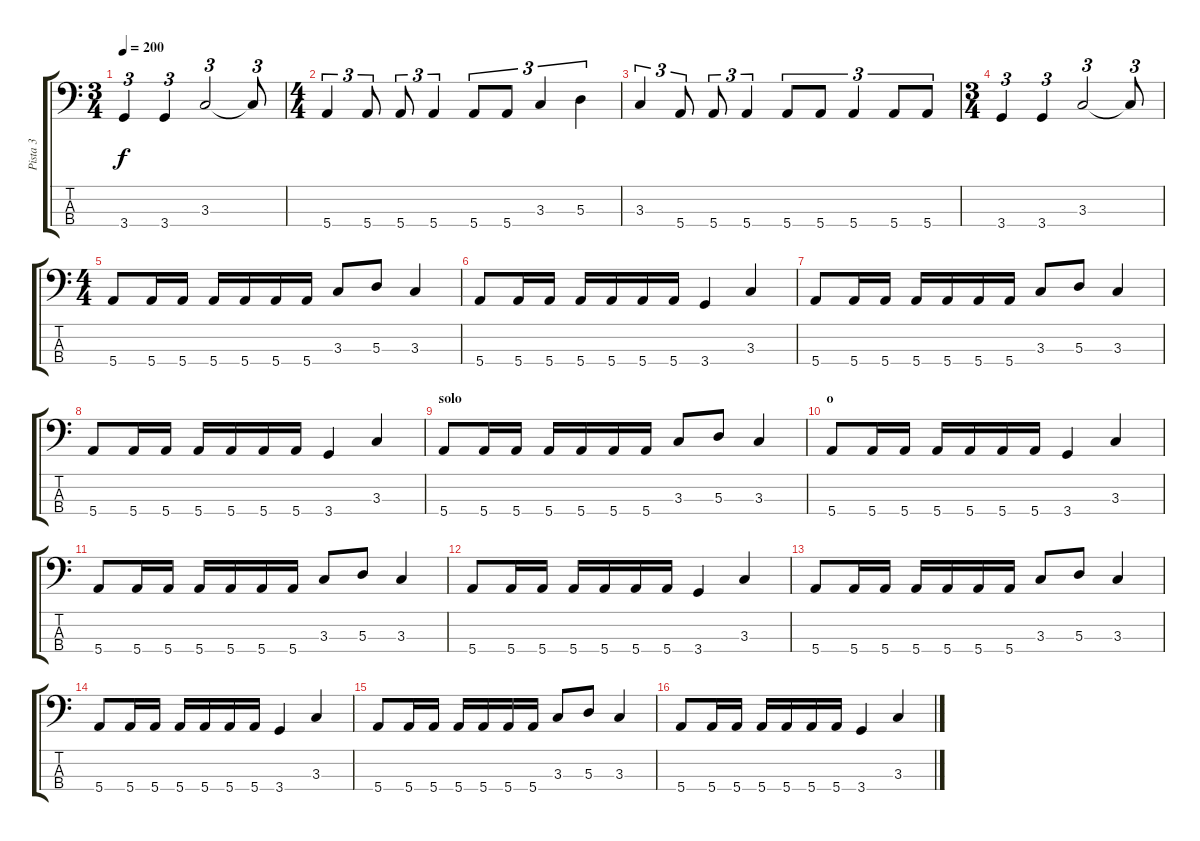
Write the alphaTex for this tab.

\track ("Pista 3" "Pista 3") {instrument electricbassfinger}
\staff {score tabs}
\tuning (G2 D2 A1 E1) {hide}
\ts (3 4)
\tempo 200
\clef f4
\ks c
3.4.4{tu (3 2) dy f} 3.4.4{tu (3 2)} 3.3.2{tu (3 2)} 3.3{t}.8{tu (3 2)} |
\ts (4 4)
5.4.4{tu (3 2)} 5.4.8{tu (3 2)} 5.4.8{tu (3 2)} 5.4.4{tu (3 2)} 5.4.8{tu (3 2)} 5.4.8{tu (3 2)} 3.3.4{tu (3 2)} 5.3.4{tu (3 2)} |
3.3.4{tu (3 2)} 5.4.8{tu (3 2)} 5.4.8{tu (3 2)} 5.4.4{tu (3 2)} 5.4.8{tu (3 2)} 5.4.8{tu (3 2)} 5.4.4{tu (3 2)} 5.4.8{tu (3 2)} 5.4.8{tu (3 2)} |
\ts (3 4)
3.4.4{tu (3 2)} 3.4.4{tu (3 2)} 3.3.2{tu (3 2)} 3.3{t}.8{tu (3 2)} |
\ts (4 4)
5.4.8 5.4.16 5.4.16 5.4.16 5.4.16 5.4.16 5.4.16 3.3.8 5.3.8 3.3.4 |
5.4.8 5.4.16 5.4.16 5.4.16 5.4.16 5.4.16 5.4.16 3.4.4 3.3.4 |
5.4.8 5.4.16 5.4.16 5.4.16 5.4.16 5.4.16 5.4.16 3.3.8 5.3.8 3.3.4 |
5.4.8 5.4.16 5.4.16 5.4.16 5.4.16 5.4.16 5.4.16 3.4.4 3.3.4 |
\section ("" "solo")
5.4.8 5.4.16 5.4.16 5.4.16 5.4.16 5.4.16 5.4.16 3.3.8 5.3.8 3.3.4 |
\section ("" "o")
5.4.8 5.4.16 5.4.16 5.4.16 5.4.16 5.4.16 5.4.16 3.4.4 3.3.4 |
5.4.8 5.4.16 5.4.16 5.4.16 5.4.16 5.4.16 5.4.16 3.3.8 5.3.8 3.3.4 |
5.4.8 5.4.16 5.4.16 5.4.16 5.4.16 5.4.16 5.4.16 3.4.4 3.3.4 |
5.4.8 5.4.16 5.4.16 5.4.16 5.4.16 5.4.16 5.4.16 3.3.8 5.3.8 3.3.4 |
5.4.8 5.4.16 5.4.16 5.4.16 5.4.16 5.4.16 5.4.16 3.4.4 3.3.4 |
5.4.8 5.4.16 5.4.16 5.4.16 5.4.16 5.4.16 5.4.16 3.3.8 5.3.8 3.3.4 |
5.4.8 5.4.16 5.4.16 5.4.16 5.4.16 5.4.16 5.4.16 3.4.4 3.3.4
